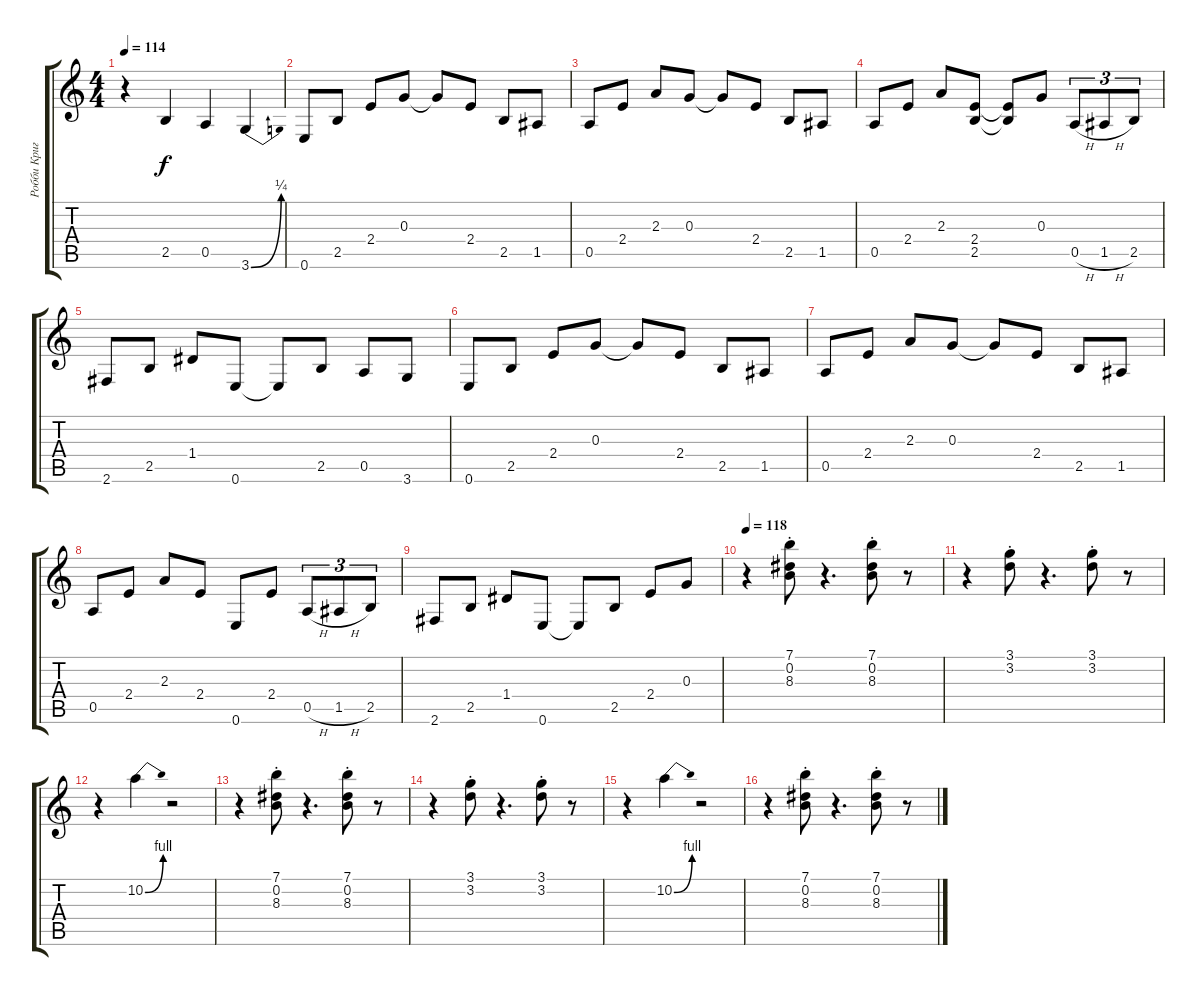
\track ("Робби Кригер" "Робби Криг") {instrument acousticguitarsteel}
\staff {score tabs}
\tuning (E4 B3 G3 D3 A2 E2) {hide}
\ts (4 4)
\tempo 114
\clef g2
\ks c
r.4{dy f instrument acousticguitarsteel} 2.5.4 0.5.4 3.6{be (bend 0 0 60 1)}.4 |
0.6.8 2.5.8 2.4.8 0.3.8 0.3{t}.8 2.4.8 2.5.8 1.5.8 |
0.5.8 2.4.8 2.3.8 0.3.8 0.3{t}.8 2.4.8 2.5.8 1.5.8 |
0.5.8 2.4.8 2.3.8 (2.4 2.5).8 (2.4{t} 2.5{t}).8 0.3.8 0.5{h}.8{tu (3 2)} 1.5{h}.8{tu (3 2)} 2.5.8{tu (3 2)} |
2.6.8 2.5.8 1.4.8 0.6.8 0.6{t}.8 2.5.8 0.5.8 3.6.8 |
0.6.8 2.5.8 2.4.8 0.3.8 0.3{t}.8 2.4.8 2.5.8 1.5.8 |
0.5.8 2.4.8 2.3.8 0.3.8 0.3{t}.8 2.4.8 2.5.8 1.5.8 |
0.5.8 2.4.8 2.3.8 2.4.8 0.6.8 2.4.8 0.5{h}.8{tu (3 2)} 1.5{h}.8{tu (3 2)} 2.5.8{tu (3 2)} |
2.6.8 2.5.8 1.4.8 0.6.8 0.6{t}.8 2.5.8 2.4.8 0.3.8 |
\tempo 115
\tempo 118
r.4 (7.1{st} 0.2{st} 8.3{st}).8 r.4{d} (7.1{st} 0.2{st} 8.3{st}).8 r.8 |
r.4 (3.1{st} 3.2{st}).8 r.4{d} (3.1{st} 3.2{st}).8 r.8 |
r.4 10.2{be (bend 0 0 60 4)}.4 r.2 |
r.4 (7.1{st} 0.2{st} 8.3{st}).8 r.4{d} (7.1{st} 0.2{st} 8.3{st}).8 r.8 |
r.4 (3.1{st} 3.2{st}).8 r.4{d} (3.1{st} 3.2{st}).8 r.8 |
r.4 10.2{be (bend 0 0 60 4)}.4 r.2 |
r.4 (7.1{st} 0.2{st} 8.3{st}).8 r.4{d} (7.1{st} 0.2{st} 8.3{st}).8 r.8
